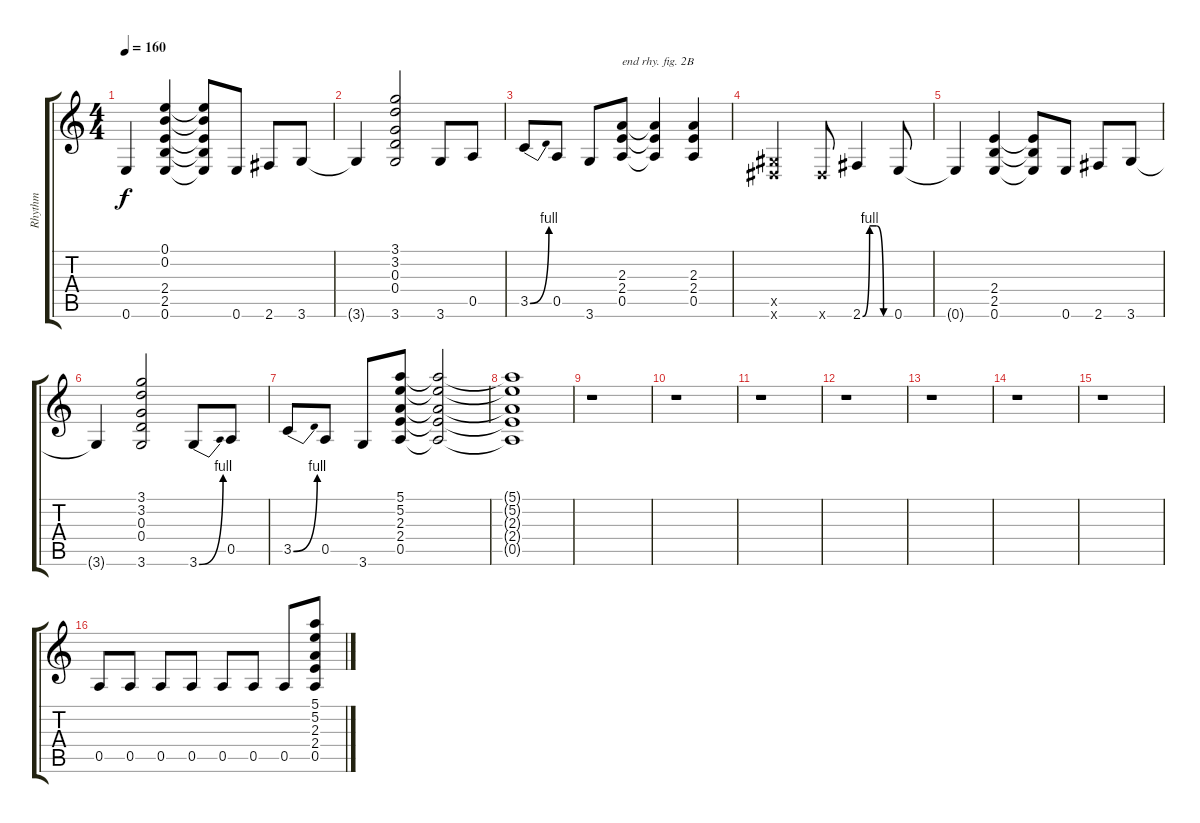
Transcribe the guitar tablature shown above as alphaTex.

\track ("Rhythm" "Rhythm") {instrument overdrivenguitar}
\staff {score tabs}
\tuning (E4 B3 G3 D3 A2 E2) {hide}
\ts (4 4)
\tempo 160
\clef g2
\ks c
0.6{t}.4{dy f} (0.1 0.2 2.4 2.5 0.6).4 (0.1{t} 0.2{t} 2.4{t} 2.5{t} 0.6{t}).8 0.6.8 2.6.8 3.6.8 |
3.6{t}.4 (3.1 3.2 0.3 0.4 3.6).2 3.6.8 0.5.8 |
3.5{be (bend 0 0 60 4)}.8 0.5.8 3.6.8 (2.3 2.4 0.5).8{txt "end rhy. fig. 2B"} (2.3{t} 2.4{t} 0.5{t}).4 (2.3 2.4 0.5).4 |
(-1.5{x} -1.6{x}).2 -1.6{x}.8 2.6{be (custom 0 0 15 4 30 4 45 0 60 0)}.4 0.6.8 |
0.6{t}.4 (2.4 2.5 0.6).4 (2.4{t} 2.5{t} 0.6{t}).8 0.6.8 2.6.8 3.6.8 |
3.6{t}.4 (3.1 3.2 0.3 0.4 3.6).2 3.6{be (bend 0 0 60 4)}.8 0.5.8 |
3.5{be (bend 0 0 60 4)}.8 0.5.8 3.6.8 (5.1 5.2 2.3 2.4 0.5).8 (5.1{t} 5.2{t} 2.3{t} 2.4{t} 0.5{t}).2 |
(5.1{t} 5.2{t} 2.3{t} 2.4{t} 0.5{t}).1 |
r.1 |
r.1 |
r.1 |
r.1 |
r.1 |
r.1 |
r.1 |
0.5.8 0.5.8 0.5.8 0.5.8 0.5.8 0.5.8 0.5.8 (5.1 5.2 2.3 2.4 0.5).8
